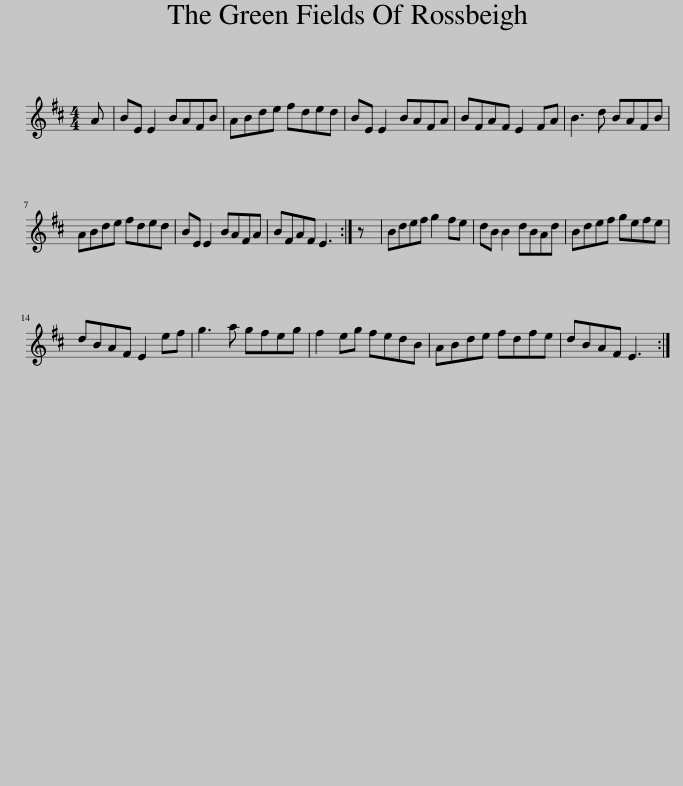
X:1
L:1/8
M:4/4
I:linebreak $
K:D
V:1 treble
V:1
 A | BE E2 BAFB | ABde fded | BE E2 BAFA | BFAF E2 FA | %5
 B3 d BAFB |$ ABde fded | BE E2 BAFA | BFAF E3 :| z | %10
 Bdef g2 fe | dB B2 dBAd | Bdef gefe |$ dBAF E2 ef | g3 a gfeg | %15
 f2 eg fedB | ABde fdfe | dBAF E3 :| %18
